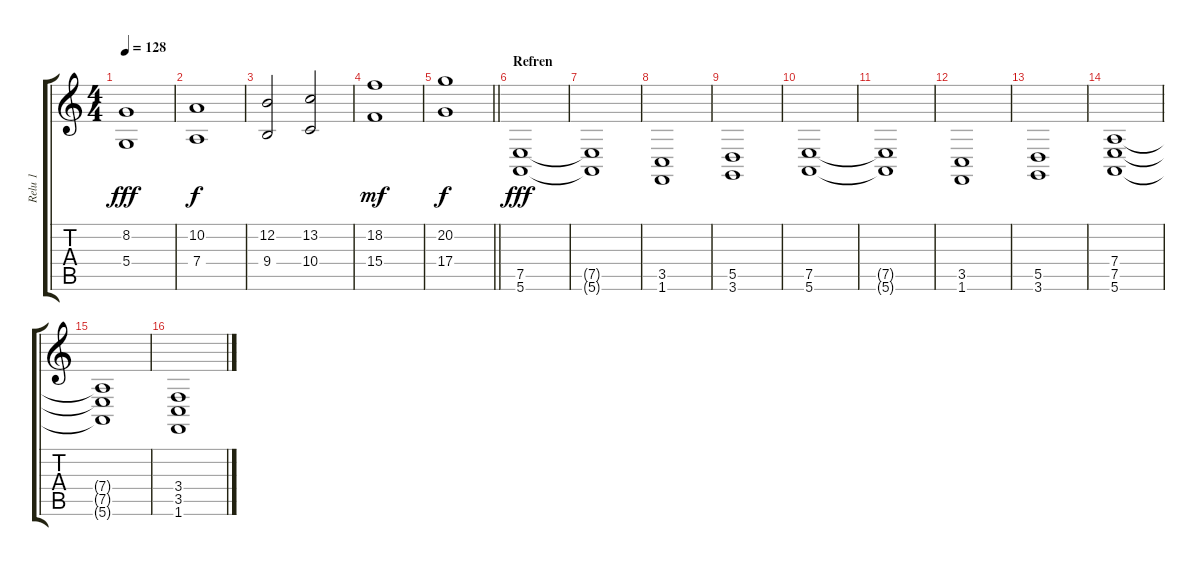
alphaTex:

\track ("Relu 1" "Relu 1") {instrument stringensemble1}
\staff {score tabs}
\tuning (E4 B3 G3 D3 A2 E2) {hide}
\ts (4 4)
\tempo 128
\clef g2
\ks c
(8.2 5.4).1{dy fff} |
(10.2 7.4).1{dy f} |
(12.2 9.4).2 (13.2 10.4).2 |
(18.2 15.4).1{dy mf} |
\barLineRight lightlight
(20.2 17.4).1{dy f} |
\section ("" "Refren ")
(7.5 5.6).1{dy fff} |
(7.5{t} 5.6{t}).1 |
(3.5 1.6).1 |
(5.5 3.6).1 |
(7.5 5.6).1 |
(7.5{t} 5.6{t}).1 |
(3.5 1.6).1 |
(5.5 3.6).1 |
(7.4 7.5 5.6).1 |
(7.4{t} 7.5{t} 5.6{t}).1 |
(3.4 3.5 1.6).1
